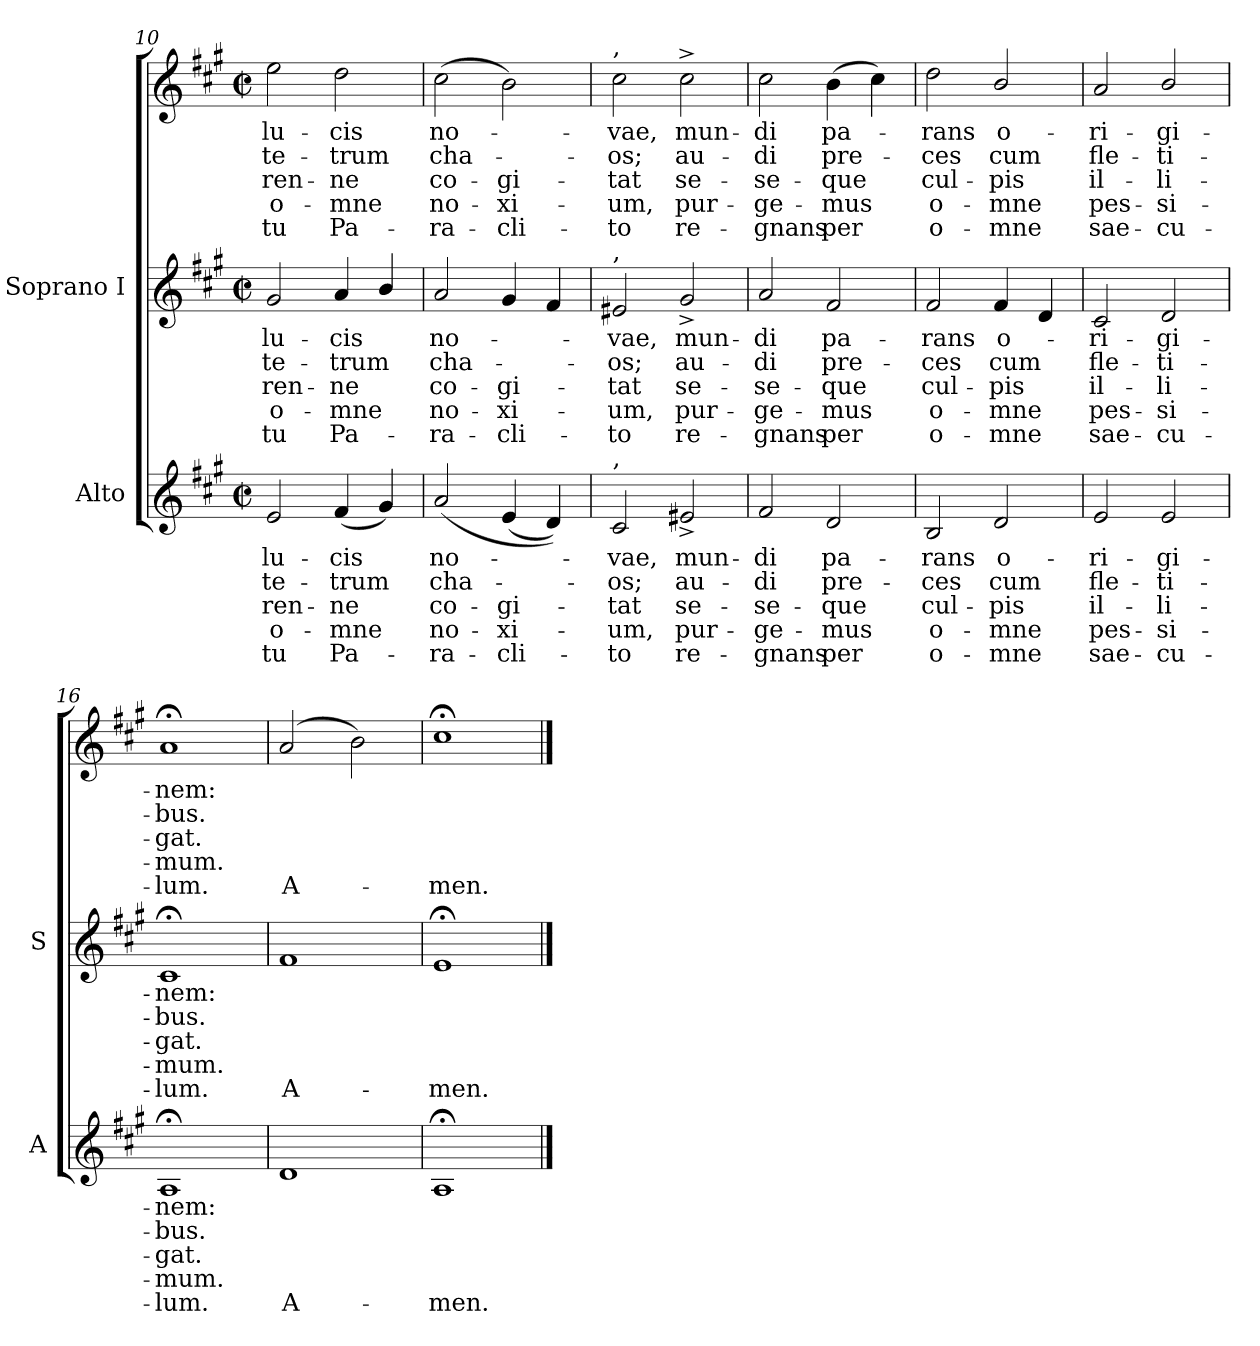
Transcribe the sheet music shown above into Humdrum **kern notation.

**kern	**text	**text	**text	**text	**text	**kern	**text	**text	**text	**text	**text	**kern	**text	**text	**text	**text	**text
*part2	*part2	*part2	*part2	*part2	*part2	*part1	*part1	*part1	*part1	*part1	*part1	*part1	*part1	*part1	*part1	*part1	*part1
*staff3	*staff3	*staff3	*staff3	*staff3	*staff3	*staff2	*staff2	*staff2	*staff2	*staff2	*staff2	*staff1	*staff1	*staff1	*staff1	*staff1	*staff1
*I"Alto	*	*	*	*	*	*I"Soprano I	*	*	*	*	*	*	*	*	*	*	*
*I'A	*	*	*	*	*	*I'S	*	*	*	*	*	*	*	*	*	*	*
*clefG2	*	*	*	*	*	*clefG2	*	*	*	*	*	*clefG2	*	*	*	*	*
*k[f#c#g#]	*	*	*	*	*	*k[f#c#g#]	*	*	*	*	*	*k[f#c#g#]	*	*	*	*	*
*A:	*	*	*	*	*	*A:	*	*	*	*	*	*A:	*	*	*	*	*
*M2/2	*	*	*	*	*	*M2/2	*	*	*	*	*	*M2/2	*	*	*	*	*
*met(c|)	*	*	*	*	*	*met(c|)	*	*	*	*	*	*met(c|)	*	*	*	*	*
=10	=10	=10	=10	=10	=10	=10	=10	=10	=10	=10	=10	=10	=10	=10	=10	=10	=10
!	!LO:LY:b	!LO:LY:b	!LO:LY:b	!LO:LY:b	!LO:LY:b	!	!LO:LY:b	!LO:LY:b	!LO:LY:b	!LO:LY:b	!LO:LY:b	!	!LO:LY:b	!LO:LY:b	!LO:LY:b	!LO:LY:b	!LO:LY:b
2e	lu-	-te-	-ren-	-o-	-tu	2g#	-lu-	-te-	-ren-	-o-	-tu	2ee	lu-	-te-	-ren-	-o-	-tu
!	!LO:LY:b	!LO:LY:b	!LO:LY:b	!LO:LY:b	!LO:LY:b	!	!LO:LY:b	!LO:LY:b	!LO:LY:b	!LO:LY:b	!LO:LY:b	!	!LO:LY:b	!LO:LY:b	!LO:LY:b	!LO:LY:b	!LO:LY:b
(<4f#	cis	trum	ne	mne	Pa-	4a	cis	trum	ne	mne	Pa-	2dd	cis	trum	ne	mne	Pa-
4g#)	.	.	.	.	.	4b/	.	.	.	.	.	.	.	.	.	.	.
=11	=11	=11	=11	=11	=11	=11	=11	=11	=11	=11	=11	=11	=11	=11	=11	=11	=11
!	!LO:LY:b	!LO:LY:b	!LO:LY:b	!LO:LY:b	!LO:LY:b	!	!LO:LY:b	!LO:LY:b	!LO:LY:b	!LO:LY:b	!LO:LY:b	!	!LO:LY:b	!LO:LY:b	!LO:LY:b	!LO:LY:b	!LO:LY:b
(<2a	no-	cha-	co-	-no-	-ra-	2a	-no-	cha-	co-	-no-	-ra-	(>2cc#	no-	cha-	co-	-no-	-ra-
!	!	!	!LO:LY:b	!LO:LY:b	!LO:LY:b	!	!	!	!LO:LY:b	!LO:LY:b	!LO:LY:b	!	!	!	!LO:LY:b	!LO:LY:b	!LO:LY:b
(<4e	.	.	-gi-	xi-	cli-	4g#	.	.	-gi-	xi-	cli-	2b)	.	.	-gi-	-xi-	-cli-
4d))	.	.	.	.	.	4f#	.	.	.	.	.	.	.	.	.	.	.
=12	=12	=12	=12	=12	=12	=12	=12	=12	=12	=12	=12	=12	=12	=12	=12	=12	=12
!	!	!	!	!	!	!	!	!	!	!	!	!LO:TX:a:t=,	!	!	!	!	!
!	!	!	!	!	!	!LO:TX:a:t=,	!	!	!	!	!	!	!	!	!	!	!
!LO:TX:a:t=,	!	!	!	!	!	!	!	!	!	!	!	!	!	!	!	!	!
!	!LO:LY:b	!LO:LY:b	!LO:LY:b	!LO:LY:b	!LO:LY:b	!	!LO:LY:b	!LO:LY:b	!LO:LY:b	!LO:LY:b	!LO:LY:b	!	!LO:LY:b	!LO:LY:b	!LO:LY:b	!LO:LY:b	!LO:LY:b
2c#	vae,	os;	tat	um,	to	2e#X	-vae,	os;	tat	um,	to	2cc#	vae,	os;	tat	um,	to
!	!LO:LY:b	!LO:LY:b	!LO:LY:b	!LO:LY:b	!LO:LY:b	!	!LO:LY:b	!LO:LY:b	!LO:LY:b	!LO:LY:b	!LO:LY:b	!	!LO:LY:b	!LO:LY:b	!LO:LY:b	!LO:LY:b	!LO:LY:b
2e#X^	mun-	-au-	-se-	-pur-	-re-	2g#^	mun-	-au-	-se-	-pur-	-re-	2cc#^	mun-	-au-	-se-	-pur-	-re-
=13	=13	=13	=13	=13	=13	=13	=13	=13	=13	=13	=13	=13	=13	=13	=13	=13	=13
!	!LO:LY:b	!LO:LY:b	!LO:LY:b	!LO:LY:b	!LO:LY:b	!	!LO:LY:b	!LO:LY:b	!LO:LY:b	!LO:LY:b	!LO:LY:b	!	!LO:LY:b	!LO:LY:b	!LO:LY:b	!LO:LY:b	!LO:LY:b
2f#	-di	di	se-	-ge-	-gnans	2a	di	di	se-	-ge-	-gnans	2cc#	-di	di	se-	-ge-	-gnans
!	!LO:LY:b	!LO:LY:b	!LO:LY:b	!LO:LY:b	!LO:LY:b	!	!LO:LY:b	!LO:LY:b	!LO:LY:b	!LO:LY:b	!LO:LY:b	!	!LO:LY:b	!LO:LY:b	!LO:LY:b	!LO:LY:b	!LO:LY:b
2d	pa-	-pre-	-que	mus	per	2f#	pa-	-pre-	-que	mus	per	(>4b	pa-	pre-	que	mus	per
.	.	.	.	.	.	.	.	.	.	.	.	4cc#)	.	.	.	.	.
=14	=14	=14	=14	=14	=14	=14	=14	=14	=14	=14	=14	=14	=14	=14	=14	=14	=14
!	!LO:LY:b	!LO:LY:b	!LO:LY:b	!LO:LY:b	!LO:LY:b	!	!LO:LY:b	!LO:LY:b	!LO:LY:b	!LO:LY:b	!LO:LY:b	!	!LO:LY:b	!LO:LY:b	!LO:LY:b	!LO:LY:b	!LO:LY:b
2B	rans	ces	cul-	-o-	-o-	2f#	rans	ces	cul-	-o-	-o-	2dd	rans	ces	cul-	-o-	-o-
!	!LO:LY:b	!LO:LY:b	!LO:LY:b	!LO:LY:b	!LO:LY:b	!	!LO:LY:b	!LO:LY:b	!LO:LY:b	!LO:LY:b	!LO:LY:b	!	!LO:LY:b	!LO:LY:b	!LO:LY:b	!LO:LY:b	!LO:LY:b
2d	-o-	-cum	pis	mne	mne	4f#	-o-	cum	pis	mne	mne	2b/	-o-	-cum	pis	mne	mne
.	.	.	.	.	.	4d	.	.	.	.	.	.	.	.	.	.	.
=15	=15	=15	=15	=15	=15	=15	=15	=15	=15	=15	=15	=15	=15	=15	=15	=15	=15
!	!LO:LY:b	!LO:LY:b	!LO:LY:b	!LO:LY:b	!LO:LY:b	!	!LO:LY:b	!LO:LY:b	!LO:LY:b	!LO:LY:b	!LO:LY:b	!	!LO:LY:b	!LO:LY:b	!LO:LY:b	!LO:LY:b	!LO:LY:b
2e	ri-	-fle-	-il-	-pes-	-sae-	2c#	-ri-	-fle-	-il-	-pes-	-sae-	2a	ri-	-fle-	-il-	-pes-	-sae-
!	!LO:LY:b	!LO:LY:b	!LO:LY:b	!LO:LY:b	!LO:LY:b	!	!LO:LY:b	!LO:LY:b	!LO:LY:b	!LO:LY:b	!LO:LY:b	!	!LO:LY:b	!LO:LY:b	!LO:LY:b	!LO:LY:b	!LO:LY:b
2e	-gi-	-ti-	-li-	-si-	-cu-	2d	-gi-	-ti-	-li-	-si-	-cu-	2b/	-gi-	-ti-	-li-	-si-	-cu-
=16	=16	=16	=16	=16	=16	=16	=16	=16	=16	=16	=16	=16	=16	=16	=16	=16	=16
!	!LO:LY:b	!LO:LY:b	!LO:LY:b	!LO:LY:b	!LO:LY:b	!	!LO:LY:b	!LO:LY:b	!LO:LY:b	!LO:LY:b	!LO:LY:b	!	!LO:LY:b	!LO:LY:b	!LO:LY:b	!LO:LY:b	!LO:LY:b
1A;<	-nem:	bus.	gat.	mum.	lum.	1c#;<	nem:	bus.	gat.	mum.	lum.	1a;<	-nem:	bus.	gat.	mum.	lum.
=17	=17	=17	=17	=17	=17	=17	=17	=17	=17	=17	=17	=17	=17	=17	=17	=17	=17
!	!	!	!	!	!LO:LY:b	!	!	!	!	!	!LO:LY:b	!	!	!	!	!	!LO:LY:b
1d	.	.	.	.	A-	1f#	.	.	.	.	A-	(<2a	.	.	.	.	A-
.	.	.	.	.	.	.	.	.	.	.	.	2b)	.	.	.	.	.
=18	=18	=18	=18	=18	=18	=18	=18	=18	=18	=18	=18	=18	=18	=18	=18	=18	=18
!	!	!	!	!	!LO:LY:b	!	!	!	!	!	!LO:LY:b	!	!	!	!	!	!LO:LY:b
1A;<	.	.	.	.	-men.	1e;<	.	.	.	.	men.	1cc#;<	.	.	.	.	-men.
==	==	==	==	==	==	==	==	==	==	==	==	==	==	==	==	==	==
*-	*-	*-	*-	*-	*-	*-	*-	*-	*-	*-	*-	*-	*-	*-	*-	*-	*-
